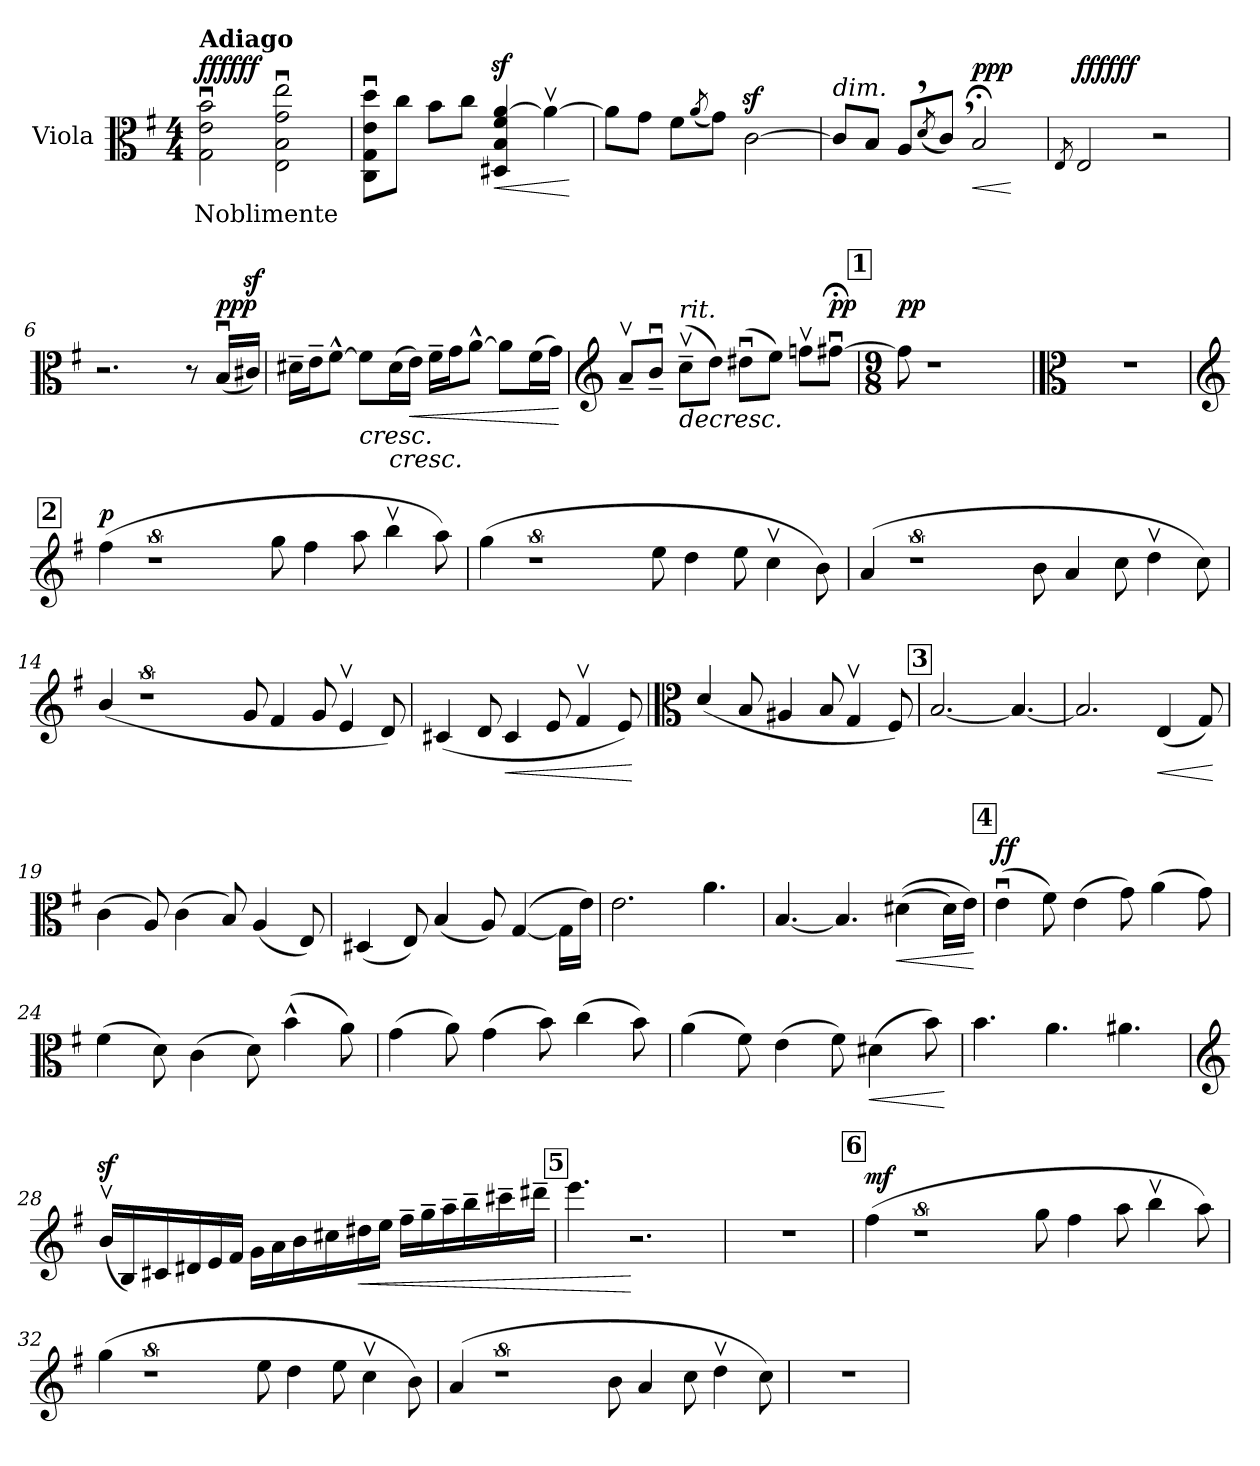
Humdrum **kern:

**kern	**text	**dynam
*part1	*part1	*part1
*staff1	*staff1	*staff1
*I"Viola	*	*
*I'Vla.	*	*
*clefC3	*	*
*k[f#]	*	*
*M4/4	*	*
*MM58	*	*
=1	=1	=1
!LO:TX:a:B:t=Adiago	!	!
!	!LO:LY:b	!LO:DY:b
!	!	!LO:DY:n=1:b
!	!	!LO:DY:n=2:b
2G\u 2e\u 2b\u	Noblimente	ff ff ff
2E\u 2B\u 2g\u 2ee\u	.	.
=2	=2	=2
8C\u 8G\u 8e\u 8dd\uL	.	.
8cc\J	.	.
8b\L	.	.
8cc\J	.	.
!	!	!LO:HP:b
4D#X/z< 4B/z< 4f#/z< [4a/z<	.	<
4av\_	.	.
.	.	[
=3	=3	=3
8a\L]	.	.
8g\J	.	.
8f#\L	.	.
(8qa/	.	.
8g\J)	.	.
[2cz<\	.	.
=4	=4	=4
!LO:TX:a:i:t=dim.	!	!
8c/L]	.	.
8B/J	.	.
8A/L	.	.
(8qd,/	.	.
8c,/J)	.	.
!	!	!LO:HP:b
!	!	!LO:DY:n=1:b
!	!	!LO:DY:n=2:b
!	!	!LO:DY:n=3:b
2B;</	.	< p p p
.	.	[
=5	=5	=5
8qE/	.	.
!	!	!LO:DY:b
!	!	!LO:DY:n=1:b
!	!	!LO:DY:n=2:b
2E/	.	ff ff ff
2r	.	.
!!LO:LB:g=z
=6	=6	=6
2.r	.	.
8r	.	.
!	!	!LO:DY:b
!	!	!LO:DY:n=1:b
!	!	!LO:DY:n=2:b
(16Bu/LL	.	p p p
16c#Xz>/JJ)	.	.
=7	=7	=7
16d#X~\LL	.	.
16e~\J	.	.
[8f#^^\J	.	.
!	!	!LO:HP:b
8f#\L]	.	<
!	!	!LO:HP:b
(16d#\L	.	<
!	!	!LO:HP:b
16e\JJ)	.	<
16f#~\LL	.	.
16g\J	.	.
[8a^^\J	.	.
8a\L]	.	.
(16f#\L	.	.
16g\JJ)	.	.
.	.	[ [ [
=8	=8	=8
*clefG2	*	*
8av~/L	.	.
8bu~/J	.	.
!LO:TX:a:i:t=rit.	!	!
!	!	!LO:HP:b
(8ccv~\L	.	>
8dd\J)	.	.
(8dd#Xu\L	.	.
8ee\J)	.	.
8ffnv\L	.	.
!	!	!LO:DY:b
[8ff#X;<u\J	.	pp
.	.	]
!!LO:LB:g=z
!!LO:REH:place=s1:a:B:fs=14:t=1
=9	=9	=9
*M9/8	*	*
!	!	!LO:DY:b
8ff#\]	.	pp
*MM99	*	*
1r	.	.
=10	=10	=10
*clefC3	*	*
8%9r	.	.
!!LO:REH:place=s1:a:B:fs=14:t=2
=11	=11	=11
*clefG2	*	*
!	!	!LO:DY:b
(4ff#\	.	p
8%9r	.	.
8gg\	.	.
4ff#\	.	.
8aa\	.	.
4bbv\	.	.
8aa\)	.	.
=12	=12	=12
(4gg\	.	.
8%9r	.	.
8ee\	.	.
4dd\	.	.
8ee\	.	.
4ccv\	.	.
8b\)	.	.
=13	=13	=13
(4a/	.	.
8%9r	.	.
8b\	.	.
4a/	.	.
8cc\	.	.
4ddv\	.	.
8cc\)	.	.
!!LO:LB:g=z
=14	=14	=14
(4b/	.	.
8%9r	.	.
8g/	.	.
4f#/	.	.
8g/	.	.
4ev/	.	.
8d/)	.	.
=15	=15	=15
(4c#X/	.	.
8d/	.	.
!	!	!LO:HP:b
4c#/	.	<
8e/	.	.
4f#v/	.	.
8e/)	.	.
.	.	[
=16	=16	=16
*clefC3	*	*
(4d/	.	.
8B/	.	.
4A#X/	.	.
8B/	.	.
4Gv/	.	.
8F#/)	.	.
!!LO:REH:place=s1:a:B:fs=14:t=3
=17	=17	=17
[2.B/	.	.
4.B/_	.	.
=18	=18	=18
2.B/]	.	.
!	!	!LO:HP:b
(4E/	.	<
8G/)	.	.
.	.	[
!!LO:LB:g=z
=19	=19	=19
(4c\	.	.
8A/)	.	.
(4c\	.	.
8B/)	.	.
(4A/	.	.
8E/)	.	.
=20	=20	=20
(4D#X/	.	.
8E/)	.	.
(4B/	.	.
8A/)	.	.
([4G/	.	.
16G\LL]	.	.
16e\JJ)	.	.
=21	=21	=21
2.e\	.	.
4.a\	.	.
=22	=22	=22
[4.B/	.	.
4.B/]	.	.
!	!	!LO:HP:b
((4d#X\	.	<
16d#\LL)	.	.
16e\JJ)	.	.
.	.	[
!!LO:REH:place=s1:a:B:fs=14:t=4
=23	=23	=23
!	!	!LO:DY:b
(4eu\	.	ff
8f#\)	.	.
(4e\	.	.
8g\)	.	.
(4a\	.	.
8g\)	.	.
=24	=24	=24
(4f#\	.	.
8d\)	.	.
(4c\	.	.
8d\)	.	.
(4b^^\	.	.
8a\)	.	.
!!LO:LB:g=z
=25	=25	=25
(4g\	.	.
8a\)	.	.
(4g\	.	.
8b\)	.	.
(4cc\	.	.
8b\)	.	.
=26	=26	=26
(4a\	.	.
8f#\)	.	.
(4e\	.	.
8f#\)	.	.
!	!	!LO:HP:b
(4d#X\	.	<
8b\)	.	.
.	.	[
=27	=27	=27
4.b\	.	.
4.a\	.	.
4.a#X\	.	.
!!LO:LB:g=z
=28	=28	=28
*clefG2	*	*
(16bz<v/LL	.	.
16B/)	.	.
16c#X/	.	.
16d#X/	.	.
16e/	.	.
16f#/JJ	.	.
16g\LL	.	.
16a\	.	.
16b\	.	.
16cc#X\	.	.
!	!	!LO:HP:b
16dd#X\	.	<
16ee\JJ	.	.
16ff#~\LL	.	.
16gg~\	.	.
16aa~\	.	.
16bb~\	.	.
16ccc#X~\	.	.
16ddd#X~\JJ	.	.
!!LO:REH:place=s1:a:B:fs=14:t=5
=29	=29	=29
4.eee\	.	.
2.r	.	[
=30	=30	=30
8%9r	.	.
!!LO:REH:place=s1:a:B:fs=14:t=6
=31	=31	=31
!	!	!LO:DY:b
(4ff#\	.	mf
8%9r	.	.
8gg\	.	.
4ff#\	.	.
8aa\	.	.
4bbv\	.	.
8aa\)	.	.
=32	=32	=32
(4gg\	.	.
8%9r	.	.
8ee\	.	.
4dd\	.	.
8ee\	.	.
4ccv\	.	.
8b\)	.	.
!!LO:LB:g=z
=33	=33	=33
(4a/	.	.
8%9r	.	.
8b\	.	.
4a/	.	.
8cc\	.	.
4ddv\	.	.
8cc\)	.	.
=34	=34	=34
8%9r	.	.
=	=	=
*-	*-	*-
